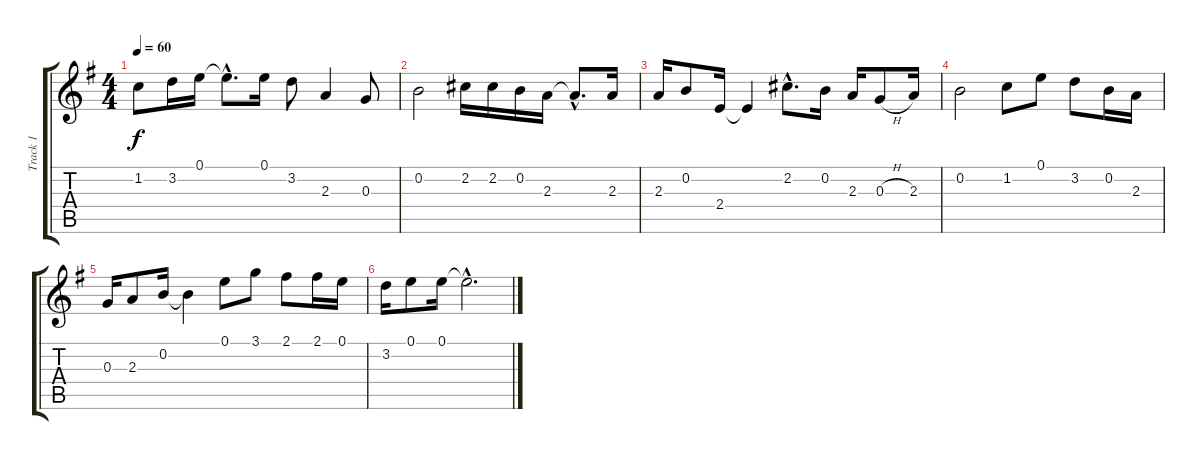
\track ("Track 1" "Track 1") {instrument acousticguitarsteel}
\staff {score tabs}
\tuning (E4 B3 G3 D3 A2 E2) {hide}
\ts (4 4)
\tempo 60
\clef g2
\ks g
1.2.8{dy f} 3.2.16 0.1.16 0.1{hac t}.8{d} 0.1.16 3.2.8 2.3.4 0.3.8 |
0.2.2 2.2.16 2.2.16 0.2.16 2.3.16 2.3{hac t}.8{d} 2.3.16 |
2.3.16 0.2.8 2.4.16 2.4{t}.4 2.2{hac}.8{d} 0.2.16 2.3.16 0.3{h}.8 2.3.16 |
0.2.2 1.2.8 0.1.8 3.2.8 0.2.16 2.3.16 |
0.3.16 2.3.8 0.2.16 0.2{t}.4 0.1.8 3.1.8 2.1.8 2.1.16 0.1.16 |
3.2.16 0.1.8 0.1.16 0.1{hac t}.2{d}
